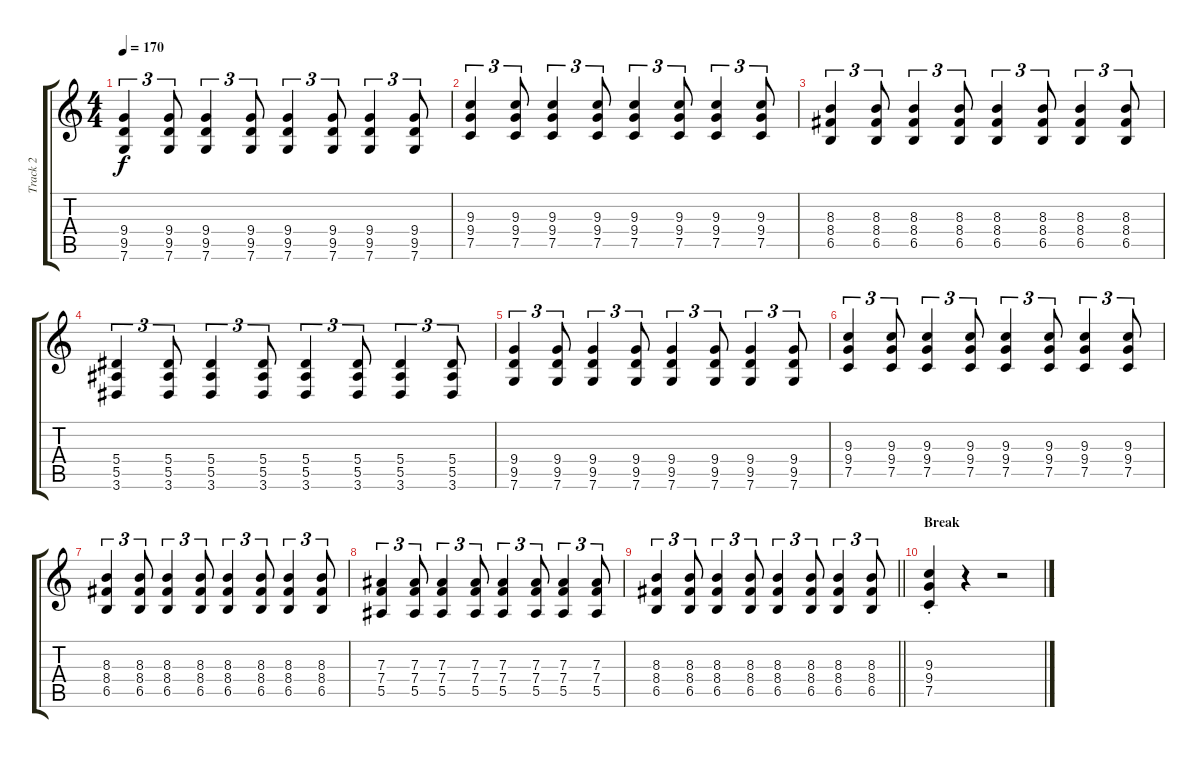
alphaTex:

\track ("Track 2" "Track 2") {instrument distortionguitar}
\staff {score tabs}
\tuning (C4 G3 Eb3 Bb2 F2 C2) {hide}
\ts (4 4)
\tempo 170
\clef g2
\ks c
(9.4 9.5 7.6).4{tu (3 2) dy f} (9.4 9.5 7.6).8{tu (3 2)} (9.4 9.5 7.6).4{tu (3 2)} (9.4 9.5 7.6).8{tu (3 2)} (9.4 9.5 7.6).4{tu (3 2)} (9.4 9.5 7.6).8{tu (3 2)} (9.4 9.5 7.6).4{tu (3 2)} (9.4 9.5 7.6).8{tu (3 2)} |
(9.3 9.4 7.5).4{tu (3 2)} (9.3 9.4 7.5).8{tu (3 2)} (9.3 9.4 7.5).4{tu (3 2)} (9.3 9.4 7.5).8{tu (3 2)} (9.3 9.4 7.5).4{tu (3 2)} (9.3 9.4 7.5).8{tu (3 2)} (9.3 9.4 7.5).4{tu (3 2)} (9.3 9.4 7.5).8{tu (3 2)} |
(8.3 8.4 6.5).4{tu (3 2)} (8.3 8.4 6.5).8{tu (3 2)} (8.3 8.4 6.5).4{tu (3 2)} (8.3 8.4 6.5).8{tu (3 2)} (8.3 8.4 6.5).4{tu (3 2)} (8.3 8.4 6.5).8{tu (3 2)} (8.3 8.4 6.5).4{tu (3 2)} (8.3 8.4 6.5).8{tu (3 2)} |
(5.4 5.5 3.6).4{tu (3 2)} (5.4 5.5 3.6).8{tu (3 2)} (5.4 5.5 3.6).4{tu (3 2)} (5.4 5.5 3.6).8{tu (3 2)} (5.4 5.5 3.6).4{tu (3 2)} (5.4 5.5 3.6).8{tu (3 2)} (5.4 5.5 3.6).4{tu (3 2)} (5.4 5.5 3.6).8{tu (3 2)} |
(9.4 9.5 7.6).4{tu (3 2)} (9.4 9.5 7.6).8{tu (3 2)} (9.4 9.5 7.6).4{tu (3 2)} (9.4 9.5 7.6).8{tu (3 2)} (9.4 9.5 7.6).4{tu (3 2)} (9.4 9.5 7.6).8{tu (3 2)} (9.4 9.5 7.6).4{tu (3 2)} (9.4 9.5 7.6).8{tu (3 2)} |
(9.3 9.4 7.5).4{tu (3 2)} (9.3 9.4 7.5).8{tu (3 2)} (9.3 9.4 7.5).4{tu (3 2)} (9.3 9.4 7.5).8{tu (3 2)} (9.3 9.4 7.5).4{tu (3 2)} (9.3 9.4 7.5).8{tu (3 2)} (9.3 9.4 7.5).4{tu (3 2)} (9.3 9.4 7.5).8{tu (3 2)} |
(8.3 8.4 6.5).4{tu (3 2)} (8.3 8.4 6.5).8{tu (3 2)} (8.3 8.4 6.5).4{tu (3 2)} (8.3 8.4 6.5).8{tu (3 2)} (8.3 8.4 6.5).4{tu (3 2)} (8.3 8.4 6.5).8{tu (3 2)} (8.3 8.4 6.5).4{tu (3 2)} (8.3 8.4 6.5).8{tu (3 2)} |
(7.3 7.4 5.5).4{tu (3 2)} (7.3 7.4 5.5).8{tu (3 2)} (7.3 7.4 5.5).4{tu (3 2)} (7.3 7.4 5.5).8{tu (3 2)} (7.3 7.4 5.5).4{tu (3 2)} (7.3 7.4 5.5).8{tu (3 2)} (7.3 7.4 5.5).4{tu (3 2)} (7.3 7.4 5.5).8{tu (3 2)} |
\barLineRight lightlight
(8.3 8.4 6.5).4{tu (3 2)} (8.3 8.4 6.5).8{tu (3 2)} (8.3 8.4 6.5).4{tu (3 2)} (8.3 8.4 6.5).8{tu (3 2)} (8.3 8.4 6.5).4{tu (3 2)} (8.3 8.4 6.5).8{tu (3 2)} (8.3 8.4 6.5).4{tu (3 2)} (8.3 8.4 6.5).8{tu (3 2)} |
\section ("" "Break")
(9.3{st} 9.4{st} 7.5{st}).4 r.4 r.2
